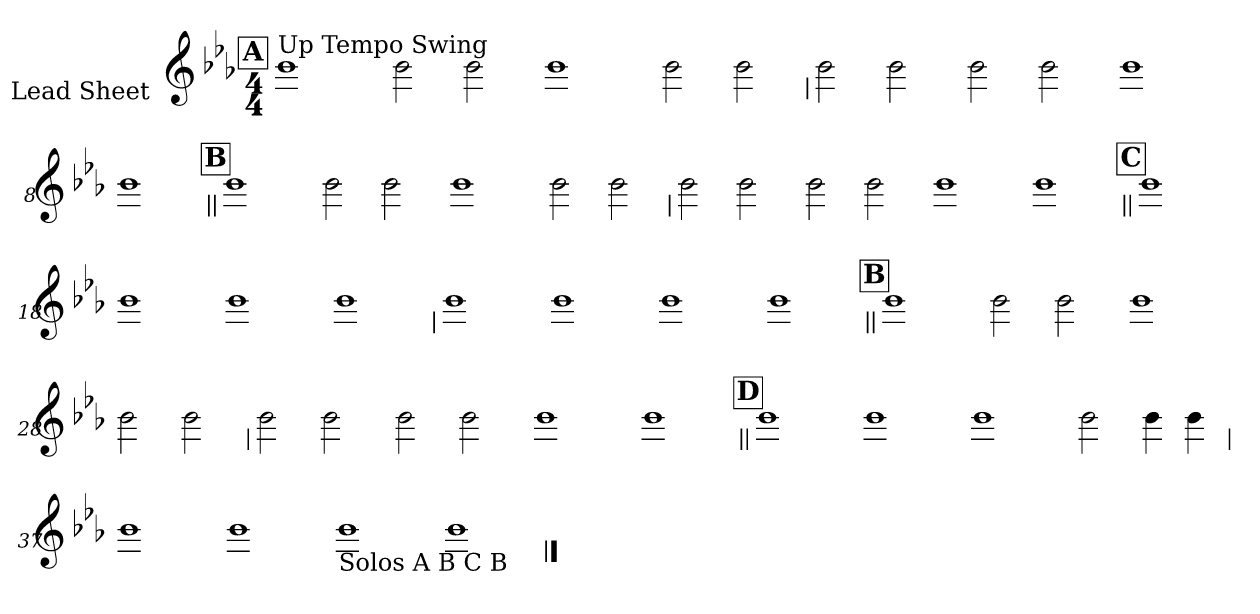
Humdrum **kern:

**kern
*part1
*staff1
*I"Lead Sheet
*stria0
*clefG2
*k[b-e-a-]
*c:
*M4/4
!!LO:REH:place=s1:a:t=A
=1||
!LO:TX:a:t=Up Tempo Swing
1b-
=2-
2b-
2b-
=3-
1b-
=4-
2b-
2b-
!!LO:LB:g=z
=5
2b-
2b-
=6-
2b-
2b-
=7-
1b-
=8-
1b-
!!LO:LB:g=z
!!LO:REH:place=s1:a:t=B
=9||
1b-
=10-
2b-
2b-
=11-
1b-
=12-
2b-
2b-
!!LO:LB:g=z
=13
2b-
2b-
=14-
2b-
2b-
=15-
1b-
=16-
1b-
!!LO:LB:g=z
!!LO:REH:place=s1:a:t=C
=17||
1b-
=18-
1b-
=19-
1b-
=20-
1b-
!!LO:LB:g=z
=21
1b-
=22-
1b-
=23-
1b-
=24-
1b-
!!LO:LB:g=z
!!LO:REH:place=s1:a:t=B
=25||
1b-
=26-
2b-
2b-
=27-
1b-
=28-
2b-
2b-
!!LO:LB:g=z
=29
2b-
2b-
=30-
2b-
2b-
=31-
1b-
=32-
1b-
!!LO:LB:g=z
!!LO:REH:place=s1:a:t=D
=33||
1b-
=34-
1b-
=35-
1b-
=36-
2b-
4b-
4b-
!!LO:LB:g=z
=37
1b-
=38-
1b-
=39-
!LO:TX:b:t=Solos A B C B
1b-
=40-
1b-
==
*-
